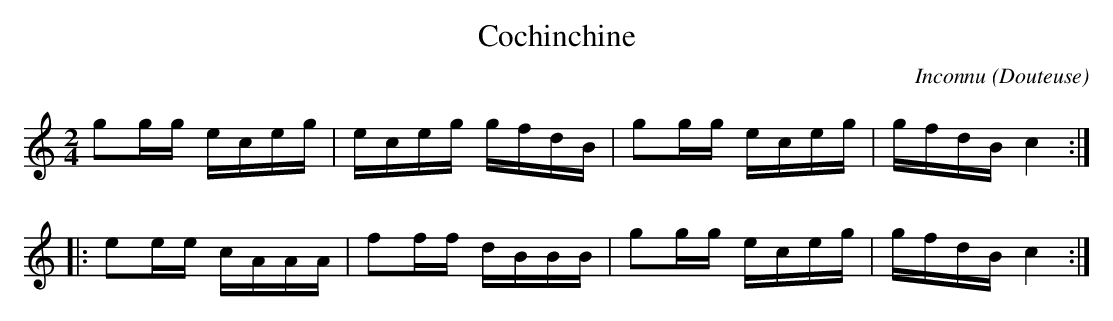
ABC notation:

X:1
T:Cochinchine
C:Inconnu
L:1/16
M:2/4
O:Douteuse
K:C
V:1
g2gg eceg |eceg gfdB| g2gg eceg| gfdB c4:||:
e2ee cAAA|f2ff dBBB|g2gg eceg|gfdBc4:|
